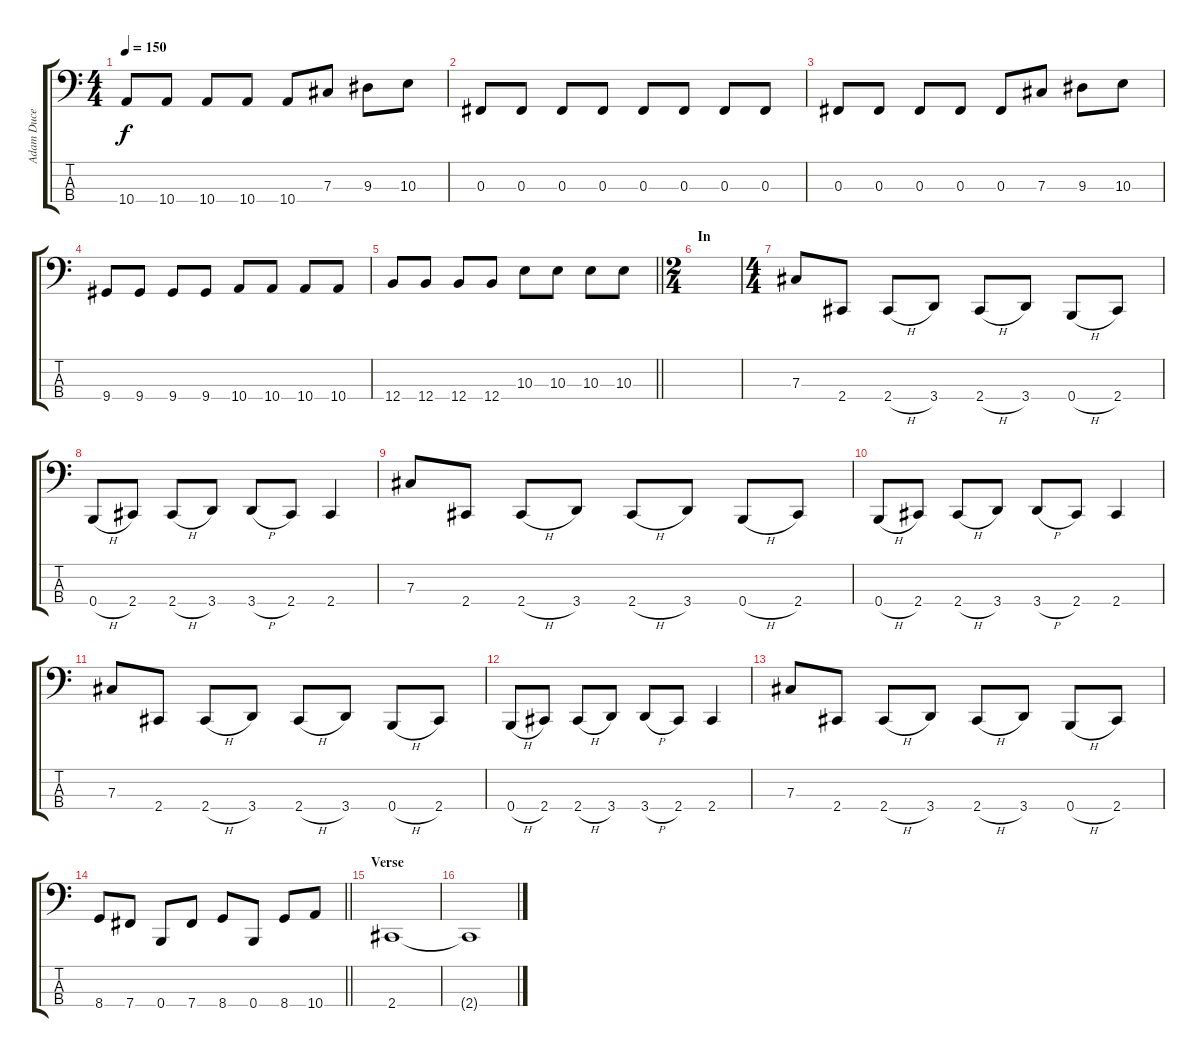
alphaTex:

\track ("Adam Duce" "Adam Duce") {instrument electricbassfinger}
\staff {score tabs}
\tuning (E2 B1 Gb1 B0) {hide}
\ts (4 4)
\tempo 150
\clef f4
\ks c
10.4.8{dy f} 10.4.8 10.4.8 10.4.8 10.4.8 7.3.8 9.3.8 10.3.8 |
0.3.8 0.3.8 0.3.8 0.3.8 0.3.8 0.3.8 0.3.8 0.3.8 |
0.3.8 0.3.8 0.3.8 0.3.8 0.3.8 7.3.8 9.3.8 10.3.8 |
9.4.8 9.4.8 9.4.8 9.4.8 10.4.8 10.4.8 10.4.8 10.4.8 |
\barLineRight lightlight
12.4.8 12.4.8 12.4.8 12.4.8 10.3.8 10.3.8 10.3.8 10.3.8 |
\ts (2 4)
\section ("" "In")
|
\ts (4 4)
7.3.8 2.4.8 2.4{h}.8 3.4.8 2.4{h}.8 3.4.8 0.4{h}.8 2.4.8 |
0.4{h}.8 2.4.8 2.4{h}.8 3.4.8 3.4{h}.8 2.4.8 2.4.4 |
7.3.8 2.4.8 2.4{h}.8 3.4.8 2.4{h}.8 3.4.8 0.4{h}.8 2.4.8 |
0.4{h}.8 2.4.8 2.4{h}.8 3.4.8 3.4{h}.8 2.4.8 2.4.4 |
7.3.8 2.4.8 2.4{h}.8 3.4.8 2.4{h}.8 3.4.8 0.4{h}.8 2.4.8 |
0.4{h}.8 2.4.8 2.4{h}.8 3.4.8 3.4{h}.8 2.4.8 2.4.4 |
7.3.8 2.4.8 2.4{h}.8 3.4.8 2.4{h}.8 3.4.8 0.4{h}.8 2.4.8 |
\barLineRight lightlight
8.4.8 7.4.8 0.4.8 7.4.8 8.4.8 0.4.8 8.4.8 10.4.8 |
\section ("" "Verse")
2.4.1 |
2.4{t}.1
